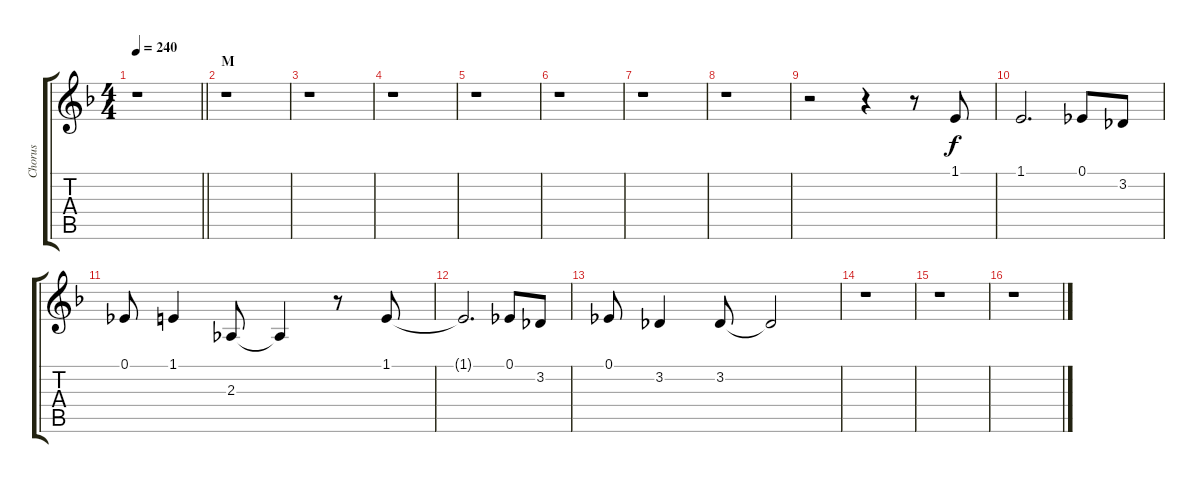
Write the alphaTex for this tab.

\track ("Chorus" "Chorus") {instrument voiceoohs}
\staff {score tabs}
\tuning (Eb4 Bb3 Gb3 Db3 Ab2 Eb2) {hide}
\ts (4 4)
\tempo 240
\clef g2
\barLineRight lightlight
\ks f
r.1{dy f} |
\section ("" "M")
r.1 |
r.1 |
r.1 |
r.1 |
r.1 |
r.1 |
r.1 |
r.2 r.4 r.8 1.1.8 |
1.1.2{d} 0.1.8 3.2.8 |
0.1.8 1.1.4 2.3.8 2.3{t}.4 r.8 1.1.8 |
1.1{t}.2{d} 0.1.8 3.2.8 |
0.1.8 3.2.4 3.2.8 3.2{t}.2 |
r.1 |
r.1 |
r.1
